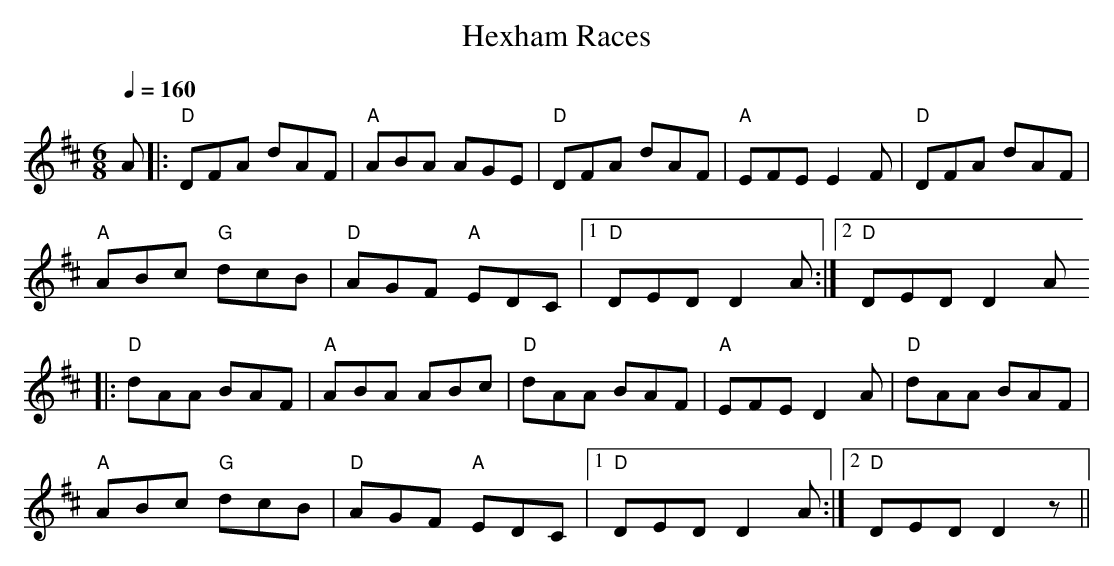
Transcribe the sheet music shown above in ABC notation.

X:1
T:Hexham Races
M:6/8 % time signature
L:1/8 % default length
Q:1/4=160
K:D
A \
|: "D" DFA dAF |  "A" ABA  AGE | "D" DFA dAF | "A" EFE E2 F | "D" DFA dAF |
"A" ABc "G" dcB | "D" AGF "A" EDC |1 "D" DED D2 A :|2 "D" DED D2 A
|: "D" dAA BAF | "A" ABA  ABc  |  "D" dAA  BAF  |  "A" EFE D2 A | "D" dAA BAF |
"A" ABc "G" dcB | "D" AGF "A" EDC |1 "D" DED D2 A  :|2  "D" DED D2 z ||
